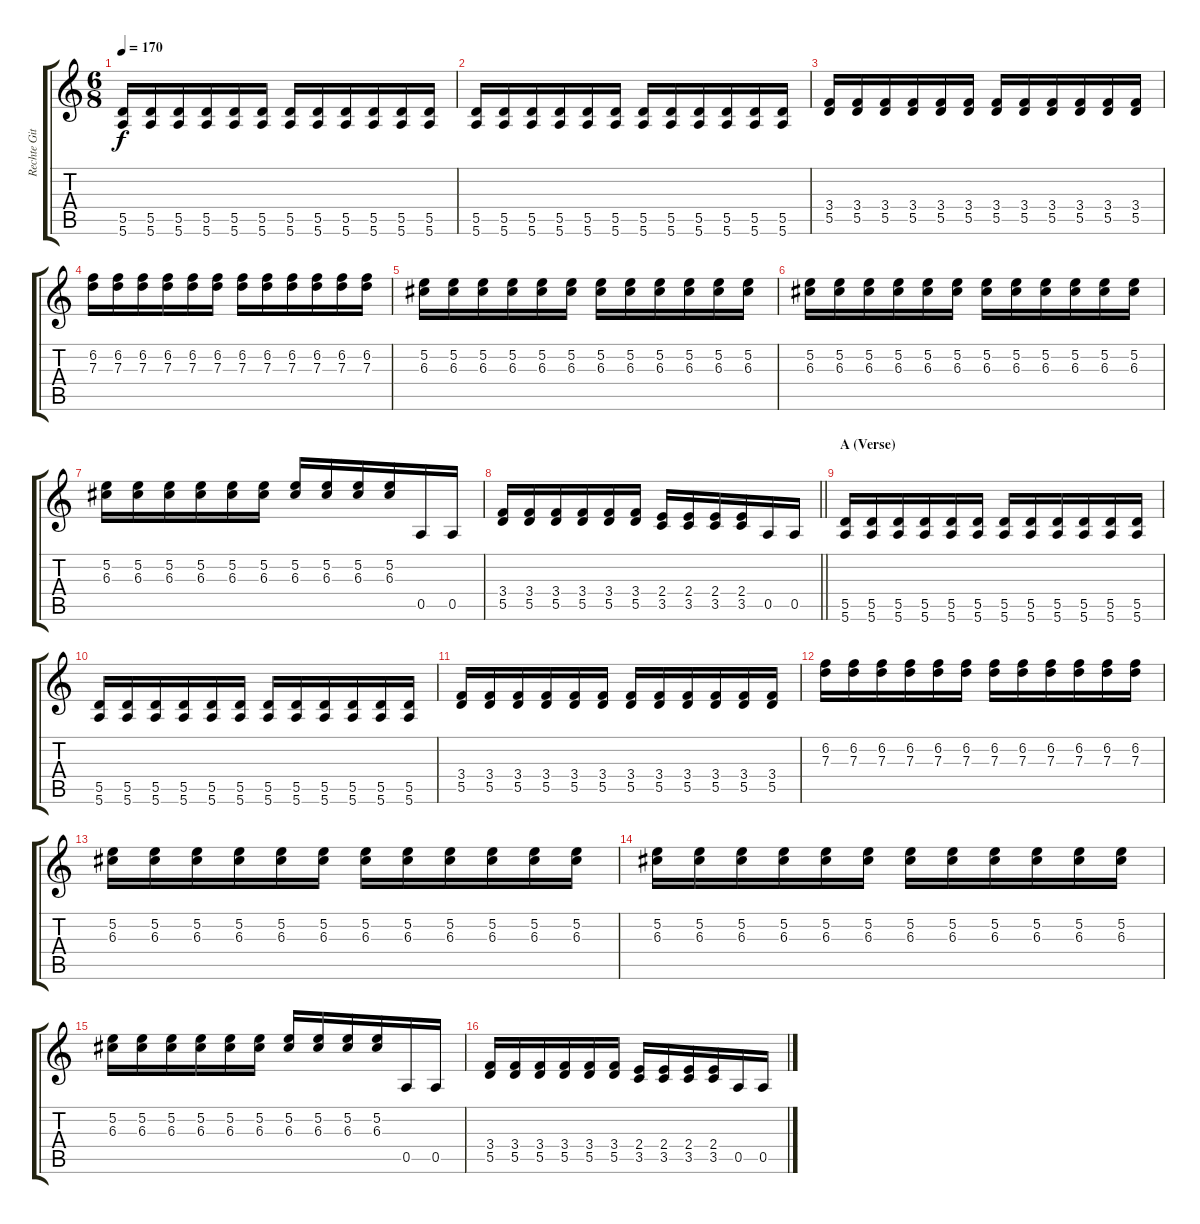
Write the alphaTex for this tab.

\track ("Rechte Gitarre" "Rechte Git") {instrument distortionguitar}
\staff {score tabs}
\tuning (E4 B3 G3 D3 A2 E2) {hide}
\ts (6 8)
\tempo 170
\clef g2
\ks c
(5.5 5.6).16{dy f} (5.5 5.6).16 (5.5 5.6).16 (5.5 5.6).16 (5.5 5.6).16 (5.5 5.6).16 (5.5 5.6).16 (5.5 5.6).16 (5.5 5.6).16 (5.5 5.6).16 (5.5 5.6).16 (5.5 5.6).16 |
(5.5 5.6).16 (5.5 5.6).16 (5.5 5.6).16 (5.5 5.6).16 (5.5 5.6).16 (5.5 5.6).16 (5.5 5.6).16 (5.5 5.6).16 (5.5 5.6).16 (5.5 5.6).16 (5.5 5.6).16 (5.5 5.6).16 |
(3.4 5.5).16 (3.4 5.5).16 (3.4 5.5).16 (3.4 5.5).16 (3.4 5.5).16 (3.4 5.5).16 (3.4 5.5).16 (3.4 5.5).16 (3.4 5.5).16 (3.4 5.5).16 (3.4 5.5).16 (3.4 5.5).16 |
(6.2 7.3).16 (6.2 7.3).16 (6.2 7.3).16 (6.2 7.3).16 (6.2 7.3).16 (6.2 7.3).16 (6.2 7.3).16 (6.2 7.3).16 (6.2 7.3).16 (6.2 7.3).16 (6.2 7.3).16 (6.2 7.3).16 |
(5.2 6.3).16 (5.2 6.3).16 (5.2 6.3).16 (5.2 6.3).16 (5.2 6.3).16 (5.2 6.3).16 (5.2 6.3).16 (5.2 6.3).16 (5.2 6.3).16 (5.2 6.3).16 (5.2 6.3).16 (5.2 6.3).16 |
(5.2 6.3).16 (5.2 6.3).16 (5.2 6.3).16 (5.2 6.3).16 (5.2 6.3).16 (5.2 6.3).16 (5.2 6.3).16 (5.2 6.3).16 (5.2 6.3).16 (5.2 6.3).16 (5.2 6.3).16 (5.2 6.3).16 |
(5.2 6.3).16 (5.2 6.3).16 (5.2 6.3).16 (5.2 6.3).16 (5.2 6.3).16 (5.2 6.3).16 (5.2 6.3).16 (5.2 6.3).16 (5.2 6.3).16 (5.2 6.3).16 0.5.16 0.5.16 |
\barLineRight lightlight
(3.4 5.5).16 (3.4 5.5).16 (3.4 5.5).16 (3.4 5.5).16 (3.4 5.5).16 (3.4 5.5).16 (2.4 3.5).16 (2.4 3.5).16 (2.4 3.5).16 (2.4 3.5).16 0.5.16 0.5.16 |
\section ("" "A (Verse)")
(5.5 5.6).16 (5.5 5.6).16 (5.5 5.6).16 (5.5 5.6).16 (5.5 5.6).16 (5.5 5.6).16 (5.5 5.6).16 (5.5 5.6).16 (5.5 5.6).16 (5.5 5.6).16 (5.5 5.6).16 (5.5 5.6).16 |
(5.5 5.6).16 (5.5 5.6).16 (5.5 5.6).16 (5.5 5.6).16 (5.5 5.6).16 (5.5 5.6).16 (5.5 5.6).16 (5.5 5.6).16 (5.5 5.6).16 (5.5 5.6).16 (5.5 5.6).16 (5.5 5.6).16 |
(3.4 5.5).16 (3.4 5.5).16 (3.4 5.5).16 (3.4 5.5).16 (3.4 5.5).16 (3.4 5.5).16 (3.4 5.5).16 (3.4 5.5).16 (3.4 5.5).16 (3.4 5.5).16 (3.4 5.5).16 (3.4 5.5).16 |
(6.2 7.3).16 (6.2 7.3).16 (6.2 7.3).16 (6.2 7.3).16 (6.2 7.3).16 (6.2 7.3).16 (6.2 7.3).16 (6.2 7.3).16 (6.2 7.3).16 (6.2 7.3).16 (6.2 7.3).16 (6.2 7.3).16 |
(5.2 6.3).16 (5.2 6.3).16 (5.2 6.3).16 (5.2 6.3).16 (5.2 6.3).16 (5.2 6.3).16 (5.2 6.3).16 (5.2 6.3).16 (5.2 6.3).16 (5.2 6.3).16 (5.2 6.3).16 (5.2 6.3).16 |
(5.2 6.3).16 (5.2 6.3).16 (5.2 6.3).16 (5.2 6.3).16 (5.2 6.3).16 (5.2 6.3).16 (5.2 6.3).16 (5.2 6.3).16 (5.2 6.3).16 (5.2 6.3).16 (5.2 6.3).16 (5.2 6.3).16 |
(5.2 6.3).16 (5.2 6.3).16 (5.2 6.3).16 (5.2 6.3).16 (5.2 6.3).16 (5.2 6.3).16 (5.2 6.3).16 (5.2 6.3).16 (5.2 6.3).16 (5.2 6.3).16 0.5.16 0.5.16 |
(3.4 5.5).16 (3.4 5.5).16 (3.4 5.5).16 (3.4 5.5).16 (3.4 5.5).16 (3.4 5.5).16 (2.4 3.5).16 (2.4 3.5).16 (2.4 3.5).16 (2.4 3.5).16 0.5.16 0.5.16
